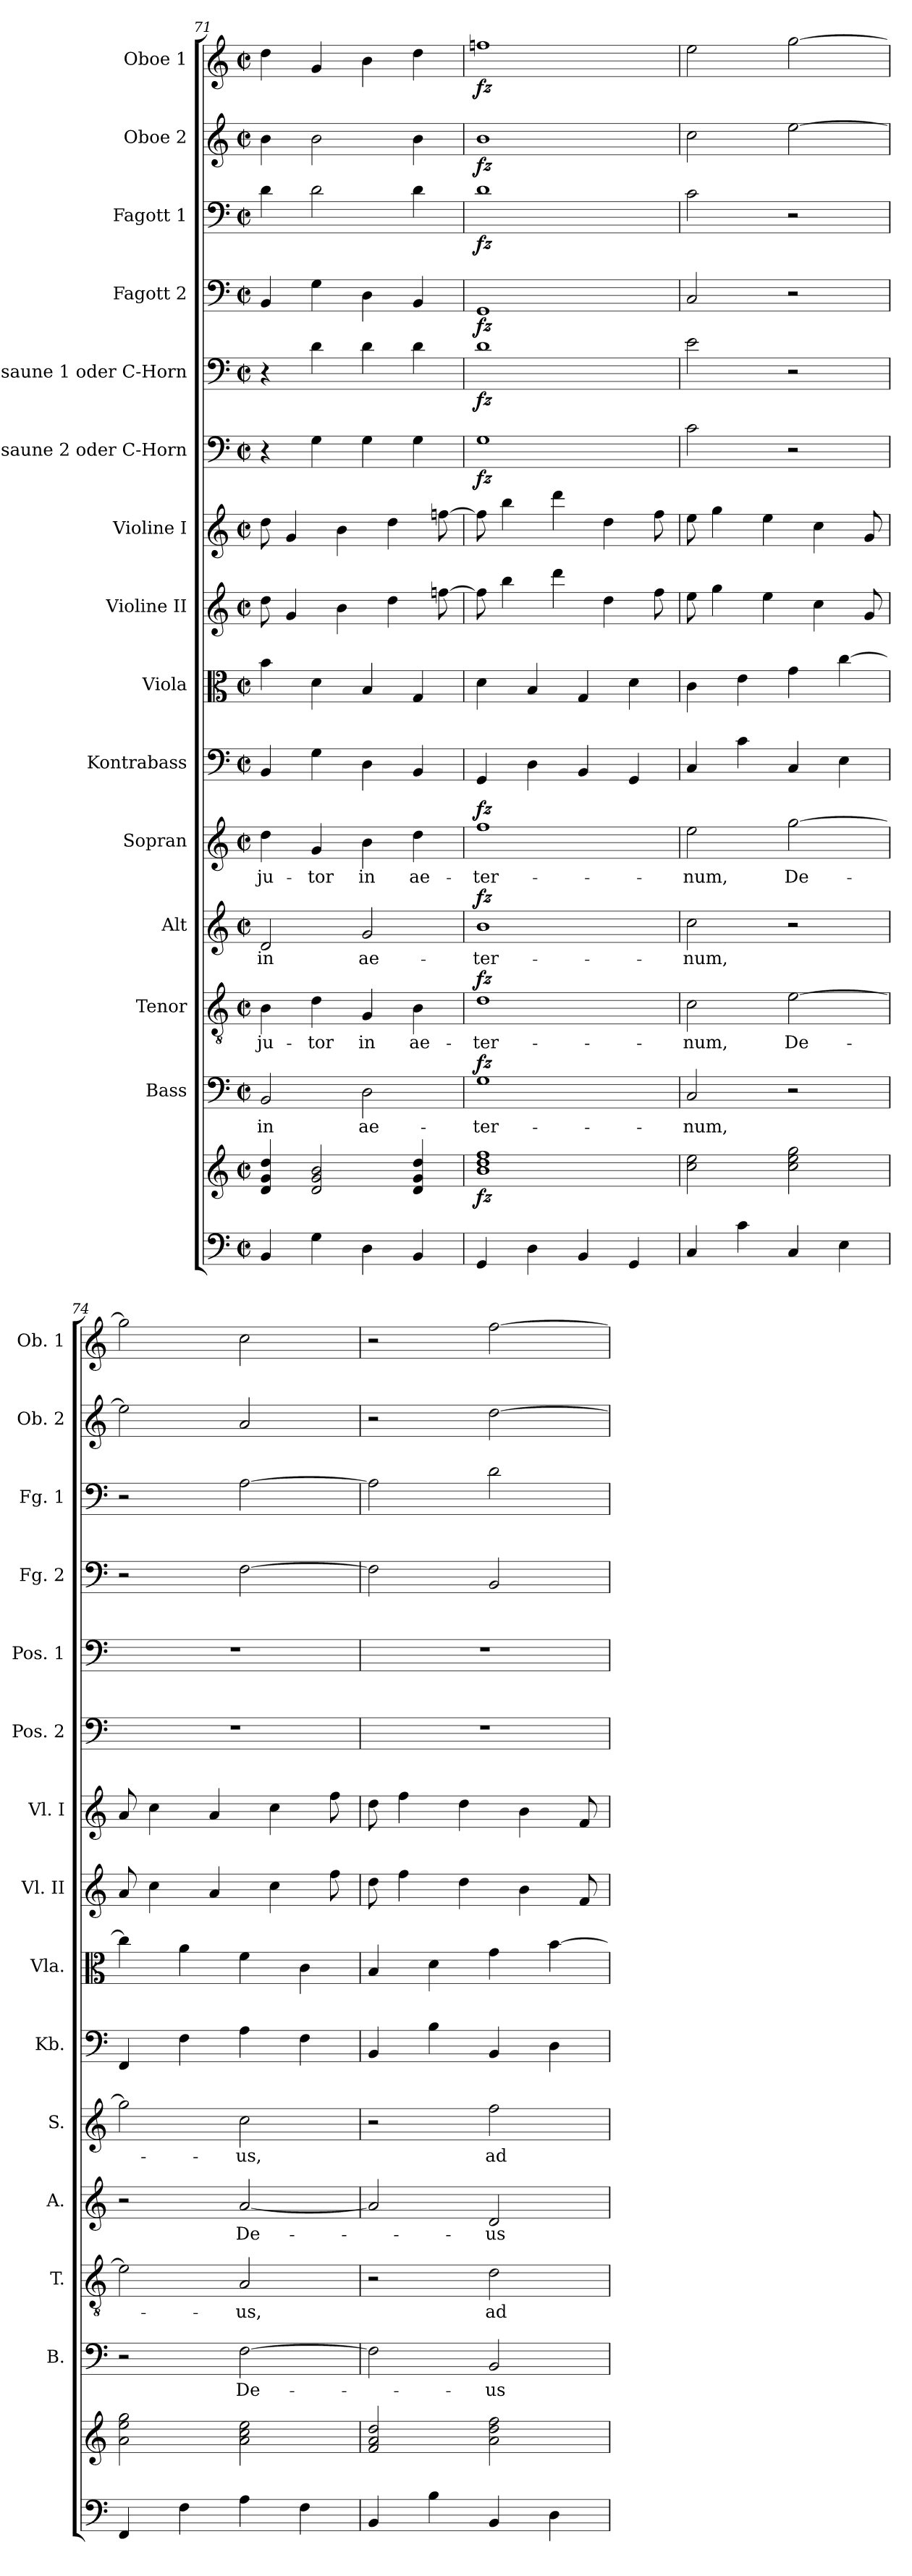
**kern	**kern	**dynam	**kern	**text	**dynam	**kern	**text	**dynam	**kern	**text	**dynam	**kern	**text	**dynam	**kern	**kern	**kern	**kern	**kern	**dynam	**kern	**dynam	**kern	**dynam	**kern	**dynam	**kern	**dynam	**kern	**dynam
*part15	*part15	*part15	*part14	*part14	*part14	*part13	*part13	*part13	*part12	*part12	*part12	*part11	*part11	*part11	*part10	*part9	*part8	*part7	*part6	*part6	*part5	*part5	*part4	*part4	*part3	*part3	*part2	*part2	*part1	*part1
*staff16	*staff15	*staff15/16	*staff14	*staff14	*staff14	*staff13	*staff13	*staff13	*staff12	*staff12	*staff12	*staff11	*staff11	*staff11	*staff10	*staff9	*staff8	*staff7	*staff6	*staff6	*staff5	*staff5	*staff4	*staff4	*staff3	*staff3	*staff2	*staff2	*staff1	*staff1
*	*	*	*I"Bass	*	*	*I"Tenor	*	*	*I"Alt	*	*	*I"Sopran	*	*	*I"Kontrabass	*I"Viola	*I"Violine II	*I"Violine I	*I"Posaune 2 oder C-Horn	*	*I"Posaune 1 oder C-Horn	*	*I"Fagott 2	*	*I"Fagott 1	*	*I"Oboe 2	*	*I"Oboe 1	*
*	*	*	*I'B.	*	*	*I'T.	*	*	*I'A.	*	*	*I'S.	*	*	*I'Kb.	*I'Vla.	*I'Vl. II	*I'Vl. I	*I'Pos. 2	*	*I'Pos. 1	*	*I'Fg. 2	*	*I'Fg. 1	*	*I'Ob. 2	*	*I'Ob. 1	*
*clefF4	*clefG2	*	*clefF4	*	*	*clefGv2	*	*	*clefG2	*	*	*clefG2	*	*	*clefF4	*clefC3	*clefG2	*clefG2	*clefF4	*	*clefF4	*	*clefF4	*	*clefF4	*	*clefG2	*	*clefG2	*
*	*	*	*	*	*	*	*	*	*	*	*	*	*	*	*ITrd7c12	*	*	*	*	*	*	*	*	*	*	*	*	*	*	*
*k[]	*k[]	*	*k[]	*	*	*k[]	*	*	*k[]	*	*	*k[]	*	*	*k[]	*k[]	*k[]	*k[]	*k[]	*	*k[]	*	*k[]	*	*k[]	*	*k[]	*	*k[]	*
*C:	*C:	*	*C:	*	*	*C:	*	*	*C:	*	*	*C:	*	*	*C:	*C:	*C:	*C:	*C:	*	*C:	*	*C:	*	*C:	*	*C:	*	*C:	*
*M2/2	*M2/2	*	*M2/2	*	*	*M2/2	*	*	*M2/2	*	*	*M2/2	*	*	*M2/2	*M2/2	*M2/2	*M2/2	*M2/2	*	*M2/2	*	*M2/2	*	*M2/2	*	*M2/2	*	*M2/2	*
*met(c|)	*met(c|)	*	*met(c|)	*	*	*met(c|)	*	*	*met(c|)	*	*	*met(c|)	*	*	*met(c|)	*met(c|)	*met(c|)	*met(c|)	*met(c|)	*	*met(c|)	*	*met(c|)	*	*met(c|)	*	*met(c|)	*	*met(c|)	*
=71	=71	=71	=71	=71	=71	=71	=71	=71	=71	=71	=71	=71	=71	=71	=71	=71	=71	=71	=71	=71	=71	=71	=71	=71	=71	=71	=71	=71	=71	=71
!	!	!	!	!LO:LY:b	!	!	!LO:LY:b	!	!	!LO:LY:b	!	!	!LO:LY:b	!	!	!	!	!	!	!	!	!	!	!	!	!	!	!	!	!
4BB/	4d/ 4g/ 4dd/	.	2BB/	-in	.	4B\	-ju-	.	2d/	in	.	4dd\	-ju-	.	4BBB/	4b\	8dd\	8dd\	4r	.	4r	.	4BB/	.	4d\	.	4b\	.	4dd\	.
.	.	.	.	.	.	.	.	.	.	.	.	.	.	.	.	.	4g/	4g/	.	.	.	.	.	.	.	.	.	.	.	.
!	!	!	!	!	!	!	!LO:LY:b	!	!	!	!	!	!LO:LY:b	!	!	!	!	!	!	!	!	!	!	!	!	!	!	!	!	!
4G\	2d/ 2g/ 2b/	.	.	.	.	4d\	-tor	.	.	.	.	4g/	-tor	.	4GG\	4d\	.	.	4G\	.	4d\	.	4G\	.	2d\	.	2b\	.	4g/	.
.	.	.	.	.	.	.	.	.	.	.	.	.	.	.	.	.	4b\	4b\	.	.	.	.	.	.	.	.	.	.	.	.
!	!	!	!	!LO:LY:b	!	!	!LO:LY:b	!	!	!LO:LY:b	!	!	!LO:LY:b	!	!	!	!	!	!	!	!	!	!	!	!	!	!	!	!	!
4D\	.	.	2D\	ae-	.	4G/	in	.	2g/	ae-	.	4b\	in	.	4DD\	4B/	.	.	4G\	.	4d\	.	4D\	.	.	.	.	.	4b\	.
.	.	.	.	.	.	.	.	.	.	.	.	.	.	.	.	.	4dd\	4dd\	.	.	.	.	.	.	.	.	.	.	.	.
!	!	!	!	!	!	!	!LO:LY:b	!	!	!	!	!	!LO:LY:b	!	!	!	!	!	!	!	!	!	!	!	!	!	!	!	!	!
4BB/	4d/ 4g/ 4dd/	.	.	.	.	4B\	ae-	.	.	.	.	4dd\	ae-	.	4BBB/	4G/	.	.	4G\	.	4d\	.	4BB/	.	4d\	.	4b\	.	4dd\	.
.	.	.	.	.	.	.	.	.	.	.	.	.	.	.	.	.	[8ffn\	[8ffn\	.	.	.	.	.	.	.	.	.	.	.	.
=72	=72	=72	=72	=72	=72	=72	=72	=72	=72	=72	=72	=72	=72	=72	=72	=72	=72	=72	=72	=72	=72	=72	=72	=72	=72	=72	=72	=72	=72	=72
!	!	!LO:DY:b	!	!LO:LY:b	!LO:DY:a	!	!LO:LY:b	!LO:DY:a	!	!LO:LY:b	!LO:DY:a	!	!LO:LY:b	!LO:DY:a	!	!	!	!	!	!LO:DY:b	!	!LO:DY:b	!	!LO:DY:b	!	!LO:DY:b	!	!LO:DY:b	!	!LO:DY:b
4GG/	1b 1dd 1ff	fz	1G	-ter-	fz	1d	-ter-	fz	1b	-ter-	fz	1ff	-ter-	fz	4GGG/	4d\	8ff\]	8ff\]	1G	fz	1d	fz	1GG	fz	1d	fz	1b	fz	1ffn	fz
.	.	.	.	.	.	.	.	.	.	.	.	.	.	.	.	.	4bb\	4bb\	.	.	.	.	.	.	.	.	.	.	.	.
4D\	.	.	.	.	.	.	.	.	.	.	.	.	.	.	4DD\	4B/	.	.	.	.	.	.	.	.	.	.	.	.	.	.
.	.	.	.	.	.	.	.	.	.	.	.	.	.	.	.	.	4ddd\	4ddd\	.	.	.	.	.	.	.	.	.	.	.	.
4BB/	.	.	.	.	.	.	.	.	.	.	.	.	.	.	4BBB/	4G/	.	.	.	.	.	.	.	.	.	.	.	.	.	.
.	.	.	.	.	.	.	.	.	.	.	.	.	.	.	.	.	4dd\	4dd\	.	.	.	.	.	.	.	.	.	.	.	.
4GG/	.	.	.	.	.	.	.	.	.	.	.	.	.	.	4GGG/	4d\	.	.	.	.	.	.	.	.	.	.	.	.	.	.
.	.	.	.	.	.	.	.	.	.	.	.	.	.	.	.	.	8ff\	8ff\	.	.	.	.	.	.	.	.	.	.	.	.
!!LO:PB:g=z
=73	=73	=73	=73	=73	=73	=73	=73	=73	=73	=73	=73	=73	=73	=73	=73	=73	=73	=73	=73	=73	=73	=73	=73	=73	=73	=73	=73	=73	=73	=73
!	!	!	!	!LO:LY:b	!	!	!LO:LY:b	!	!	!LO:LY:b	!	!	!LO:LY:b	!	!	!	!	!	!	!	!	!	!	!	!	!	!	!	!	!
4C/	2cc\ 2ee\	.	2C/	-num,	.	2c\	-num,	.	2cc\	-num,	.	2ee\	-num,	.	4CC/	4c\	8ee\	8ee\	2c\	.	2e\	.	2C/	.	2c\	.	2cc\	.	2ee\	.
.	.	.	.	.	.	.	.	.	.	.	.	.	.	.	.	.	4gg\	4gg\	.	.	.	.	.	.	.	.	.	.	.	.
4c\	.	.	.	.	.	.	.	.	.	.	.	.	.	.	4C\	4e\	.	.	.	.	.	.	.	.	.	.	.	.	.	.
.	.	.	.	.	.	.	.	.	.	.	.	.	.	.	.	.	4ee\	4ee\	.	.	.	.	.	.	.	.	.	.	.	.
!	!	!	!	!	!	!	!LO:LY:b	!	!	!	!	!	!LO:LY:b	!	!	!	!	!	!	!	!	!	!	!	!	!	!	!	!	!
4C/	2cc\ 2ee\ 2gg\	.	2r	.	.	[2e\	De-	.	2r	.	.	[2gg\	De-	.	4CC/	4g\	.	.	2r	.	2r	.	2r	.	2r	.	[2ee\	.	[2gg\	.
.	.	.	.	.	.	.	.	.	.	.	.	.	.	.	.	.	4cc\	4cc\	.	.	.	.	.	.	.	.	.	.	.	.
4E\	.	.	.	.	.	.	.	.	.	.	.	.	.	.	4EE\	[4cc\	.	.	.	.	.	.	.	.	.	.	.	.	.	.
.	.	.	.	.	.	.	.	.	.	.	.	.	.	.	.	.	8g/	8g/	.	.	.	.	.	.	.	.	.	.	.	.
=74	=74	=74	=74	=74	=74	=74	=74	=74	=74	=74	=74	=74	=74	=74	=74	=74	=74	=74	=74	=74	=74	=74	=74	=74	=74	=74	=74	=74	=74	=74
4FF/	2a\ 2ee\ 2gg\	.	2r	.	.	2e\]	.	.	2r	.	.	2gg\]	.	.	4FFF/	4cc\]	8a/	8a/	1r	.	1r	.	2r	.	2r	.	2ee\]	.	2gg\]	.
.	.	.	.	.	.	.	.	.	.	.	.	.	.	.	.	.	4cc\	4cc\	.	.	.	.	.	.	.	.	.	.	.	.
4F\	.	.	.	.	.	.	.	.	.	.	.	.	.	.	4FF\	4a\	.	.	.	.	.	.	.	.	.	.	.	.	.	.
.	.	.	.	.	.	.	.	.	.	.	.	.	.	.	.	.	4a/	4a/	.	.	.	.	.	.	.	.	.	.	.	.
!	!	!	!	!LO:LY:b	!	!	!LO:LY:b	!	!	!LO:LY:b	!	!	!LO:LY:b	!	!	!	!	!	!	!	!	!	!	!	!	!	!	!	!	!
4A\	2a\ 2cc\ 2ee\	.	[2F\	De-	.	2A/	-us,	.	[2a/	De-	.	2cc\	-us,	.	4AA\	4f\	.	.	.	.	.	.	[2F\	.	[2A\	.	2a/	.	2cc\	.
.	.	.	.	.	.	.	.	.	.	.	.	.	.	.	.	.	4cc\	4cc\	.	.	.	.	.	.	.	.	.	.	.	.
4F\	.	.	.	.	.	.	.	.	.	.	.	.	.	.	4FF\	4c\	.	.	.	.	.	.	.	.	.	.	.	.	.	.
.	.	.	.	.	.	.	.	.	.	.	.	.	.	.	.	.	8ff\	8ff\	.	.	.	.	.	.	.	.	.	.	.	.
=75	=75	=75	=75	=75	=75	=75	=75	=75	=75	=75	=75	=75	=75	=75	=75	=75	=75	=75	=75	=75	=75	=75	=75	=75	=75	=75	=75	=75	=75	=75
4BB/	2f/ 2a/ 2dd/	.	2F\]	.	.	2r	.	.	2a/]	.	.	2r	.	.	4BBB/	4B/	8dd\	8dd\	1r	.	1r	.	2F\]	.	2A\]	.	2r	.	2r	.
.	.	.	.	.	.	.	.	.	.	.	.	.	.	.	.	.	4ff\	4ff\	.	.	.	.	.	.	.	.	.	.	.	.
4B\	.	.	.	.	.	.	.	.	.	.	.	.	.	.	4BB\	4d\	.	.	.	.	.	.	.	.	.	.	.	.	.	.
.	.	.	.	.	.	.	.	.	.	.	.	.	.	.	.	.	4dd\	4dd\	.	.	.	.	.	.	.	.	.	.	.	.
!	!	!	!	!LO:LY:b	!	!	!LO:LY:b	!	!	!LO:LY:b	!	!	!LO:LY:b	!	!	!	!	!	!	!	!	!	!	!	!	!	!	!	!	!
4BB/	2a\ 2dd\ 2ff\	.	2BB/	-us	.	2d\	ad-	.	2d/	-us	.	2ff\	ad-	.	4BBB/	4g\	.	.	.	.	.	.	2BB/	.	2d\	.	[2dd\	.	[2ff\	.
.	.	.	.	.	.	.	.	.	.	.	.	.	.	.	.	.	4b\	4b\	.	.	.	.	.	.	.	.	.	.	.	.
4D\	.	.	.	.	.	.	.	.	.	.	.	.	.	.	4DD\	[4b\	.	.	.	.	.	.	.	.	.	.	.	.	.	.
.	.	.	.	.	.	.	.	.	.	.	.	.	.	.	.	.	8f/	8f/	.	.	.	.	.	.	.	.	.	.	.	.
=	=	=	=	=	=	=	=	=	=	=	=	=	=	=	=	=	=	=	=	=	=	=	=	=	=	=	=	=	=	=
*-	*-	*-	*-	*-	*-	*-	*-	*-	*-	*-	*-	*-	*-	*-	*-	*-	*-	*-	*-	*-	*-	*-	*-	*-	*-	*-	*-	*-	*-	*-
